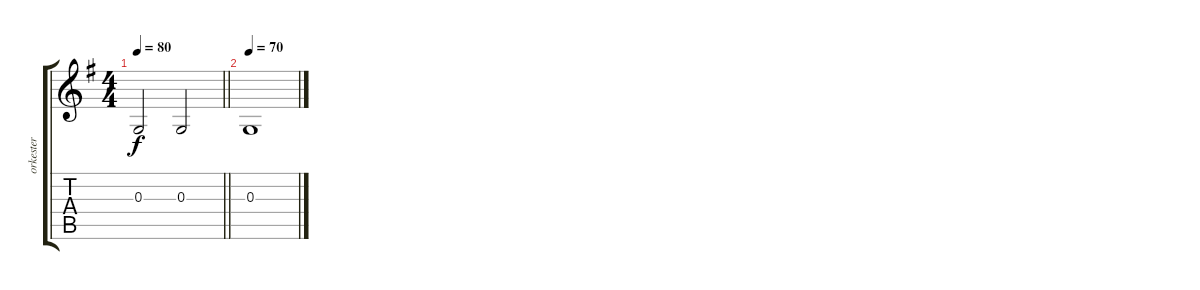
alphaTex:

\track ("orkester" "orkester") {instrument brasssection}
\staff {score tabs}
\tuning (E4 B3 G3 D3 A2 E2) {hide}
\ts (4 4)
\tempo 80
\clef g2
\barLineRight lightlight
\ks g
0.3.2{dy f} 0.3.2 |
\tempo 70
0.3.1
